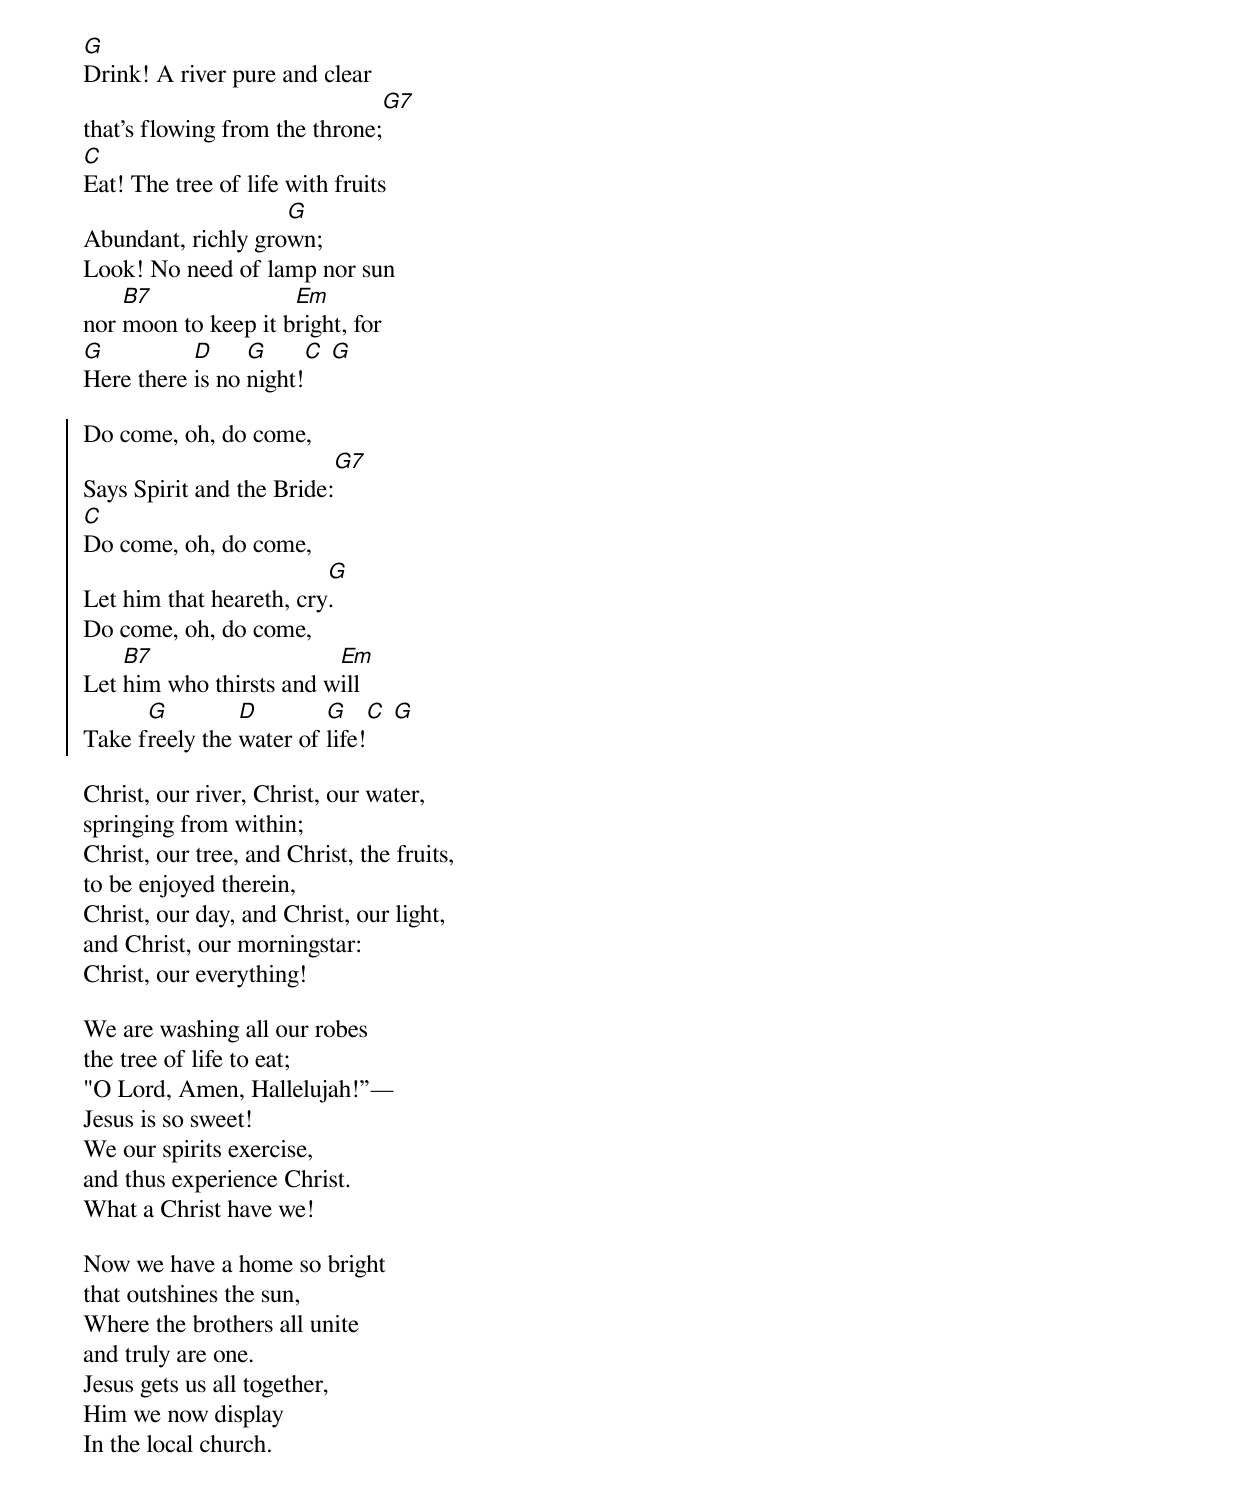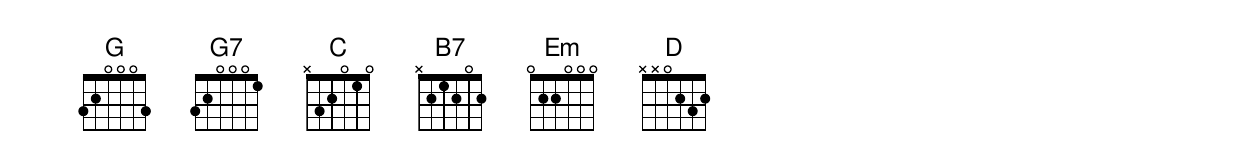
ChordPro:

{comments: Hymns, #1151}

[G]Drink! A river pure and clear
that’s flowing from the throne;[G7]
[C]Eat! The tree of life with fruits
Abundant, richly gro[G]wn;
Look! No need of lamp nor sun
nor [B7]moon to keep it b[Em]right, for
[G]Here there [D]is no [G]night![C] [G]

{start_of_chorus}
Do come, oh, do come,
Says Spirit and the Bride:[G7]
[C]Do come, oh, do come,
Let him that heareth, cry[G].
Do come, oh, do come,
Let [B7]him who thirsts and w[Em]ill
Take f[G]reely the [D]water of [G]life![C] [G]
{end_of_chorus}

Christ, our river, Christ, our water,
springing from within;
Christ, our tree, and Christ, the fruits,
to be enjoyed therein,
Christ, our day, and Christ, our light,
and Christ, our morningstar:
Christ, our everything!

We are washing all our robes
the tree of life to eat;
"O Lord, Amen, Hallelujah!”—
Jesus is so sweet!
We our spirits exercise,
and thus experience Christ.
What a Christ have we!

Now we have a home so bright
that outshines the sun,
Where the brothers all unite
and truly are one.
Jesus gets us all together,
Him we now display
In the local church.
